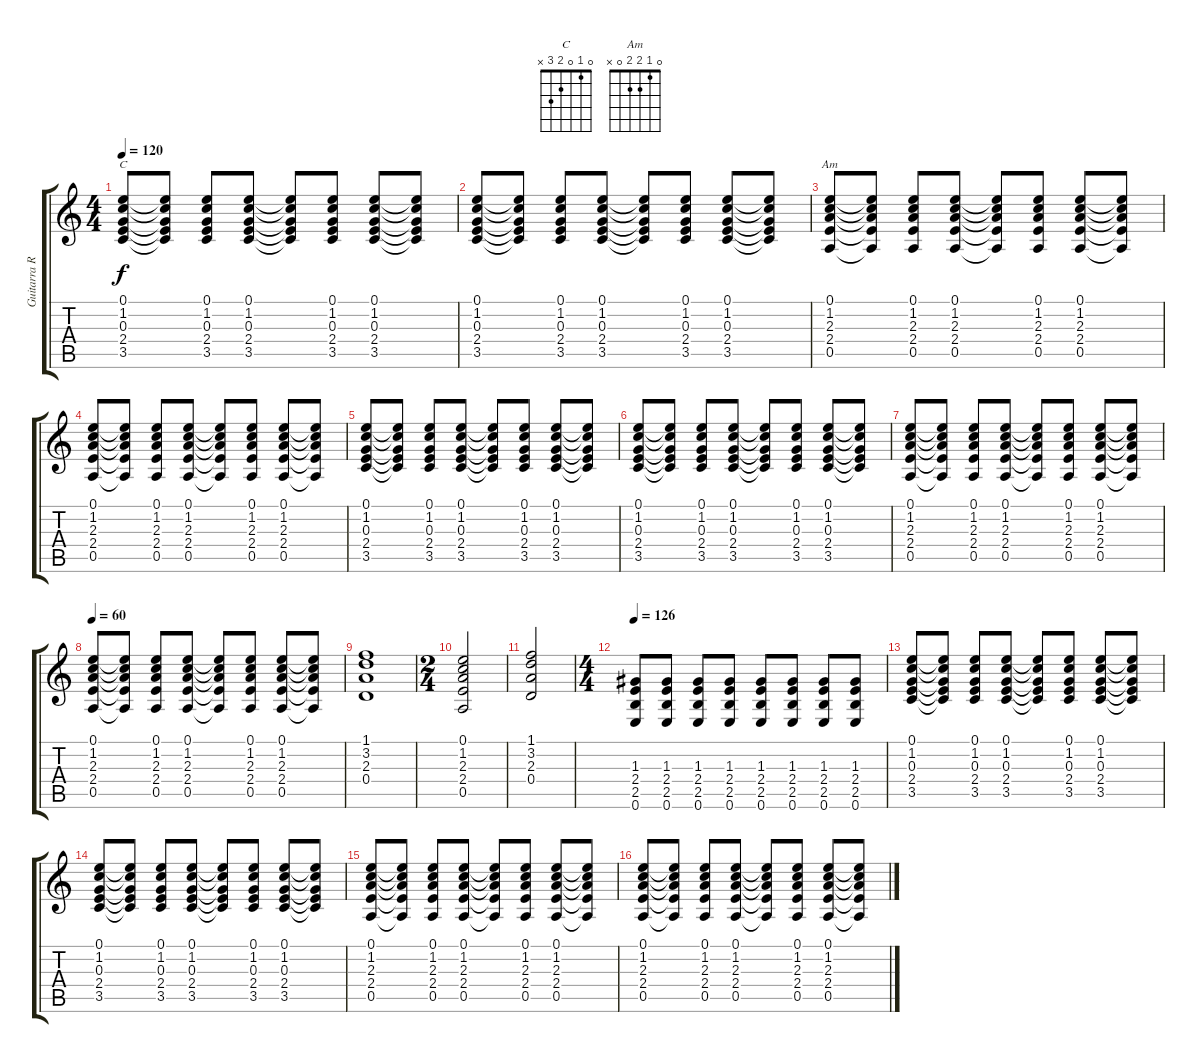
\track ("Guitarra Rítmica" "Guitarra R") {instrument electricguitarjazz}
\staff {score tabs}
\tuning (E4 B3 G3 D3 A2 E2) {hide}
\chord ("C" 0 1 0 2 3 x)
\chord ("Am" 0 1 2 2 0 x)
\ts (4 4)
\tempo 120
\clef g2
\ks c
(0.1 1.2 0.3 2.4 3.5).8{ch "C" dy f instrument electricguitarjazz} (0.1{t} 1.2{t} 0.3{t} 2.4{t} 3.5{t}).8 (0.1 1.2 0.3 2.4 3.5).8 (0.1 1.2 0.3 2.4 3.5).8 (0.1{t} 1.2{t} 0.3{t} 2.4{t} 3.5{t}).8 (0.1 1.2 0.3 2.4 3.5).8 (0.1 1.2 0.3 2.4 3.5).8 (0.1{t} 1.2{t} 0.3{t} 2.4{t} 3.5{t}).8 |
(0.1 1.2 0.3 2.4 3.5).8 (0.1{t} 1.2{t} 0.3{t} 2.4{t} 3.5{t}).8 (0.1 1.2 0.3 2.4 3.5).8 (0.1 1.2 0.3 2.4 3.5).8 (0.1{t} 1.2{t} 0.3{t} 2.4{t} 3.5{t}).8 (0.1 1.2 0.3 2.4 3.5).8 (0.1 1.2 0.3 2.4 3.5).8 (0.1{t} 1.2{t} 0.3{t} 2.4{t} 3.5{t}).8 |
(0.1 1.2 2.3 2.4 0.5).8{ch "Am"} (0.1{t} 1.2{t} 2.3{t} 2.4{t} 0.5{t}).8 (0.1 1.2 2.3 2.4 0.5).8 (0.1 1.2 2.3 2.4 0.5).8 (0.1{t} 1.2{t} 2.3{t} 2.4{t} 0.5{t}).8 (0.1 1.2 2.3 2.4 0.5).8 (0.1 1.2 2.3 2.4 0.5).8 (0.1{t} 1.2{t} 2.3{t} 2.4{t} 0.5{t}).8 |
(0.1 1.2 2.3 2.4 0.5).8 (0.1{t} 1.2{t} 2.3{t} 2.4{t} 0.5{t}).8 (0.1 1.2 2.3 2.4 0.5).8 (0.1 1.2 2.3 2.4 0.5).8 (0.1{t} 1.2{t} 2.3{t} 2.4{t} 0.5{t}).8 (0.1 1.2 2.3 2.4 0.5).8 (0.1 1.2 2.3 2.4 0.5).8 (0.1{t} 1.2{t} 2.3{t} 2.4{t} 0.5{t}).8 |
(0.1 1.2 0.3 2.4 3.5).8 (0.1{t} 1.2{t} 0.3{t} 2.4{t} 3.5{t}).8 (0.1 1.2 0.3 2.4 3.5).8 (0.1 1.2 0.3 2.4 3.5).8 (0.1{t} 1.2{t} 0.3{t} 2.4{t} 3.5{t}).8 (0.1 1.2 0.3 2.4 3.5).8 (0.1 1.2 0.3 2.4 3.5).8 (0.1{t} 1.2{t} 0.3{t} 2.4{t} 3.5{t}).8 |
(0.1 1.2 0.3 2.4 3.5).8 (0.1{t} 1.2{t} 0.3{t} 2.4{t} 3.5{t}).8 (0.1 1.2 0.3 2.4 3.5).8 (0.1 1.2 0.3 2.4 3.5).8 (0.1{t} 1.2{t} 0.3{t} 2.4{t} 3.5{t}).8 (0.1 1.2 0.3 2.4 3.5).8 (0.1 1.2 0.3 2.4 3.5).8 (0.1{t} 1.2{t} 0.3{t} 2.4{t} 3.5{t}).8 |
(0.1 1.2 2.3 2.4 0.5).8 (0.1{t} 1.2{t} 2.3{t} 2.4{t} 0.5{t}).8 (0.1 1.2 2.3 2.4 0.5).8 (0.1 1.2 2.3 2.4 0.5).8 (0.1{t} 1.2{t} 2.3{t} 2.4{t} 0.5{t}).8 (0.1 1.2 2.3 2.4 0.5).8 (0.1 1.2 2.3 2.4 0.5).8 (0.1{t} 1.2{t} 2.3{t} 2.4{t} 0.5{t}).8 |
\tempo 60
(0.1 1.2 2.3 2.4 0.5).8 (0.1{t} 1.2{t} 2.3{t} 2.4{t} 0.5{t}).8 (0.1 1.2 2.3 2.4 0.5).8 (0.1 1.2 2.3 2.4 0.5).8 (0.1{t} 1.2{t} 2.3{t} 2.4{t} 0.5{t}).8 (0.1 1.2 2.3 2.4 0.5).8 (0.1 1.2 2.3 2.4 0.5).8 (0.1{t} 1.2{t} 2.3{t} 2.4{t} 0.5{t}).8 |
(1.1 3.2 2.3 0.4).1 |
\ts (2 4)
(0.1 1.2 2.3 2.4 0.5).2 |
(1.1 3.2 2.3 0.4).2 |
\ts (4 4)
\tempo 126
(1.3 2.4 2.5 0.6).8 (1.3 2.4 2.5 0.6).8 (1.3 2.4 2.5 0.6).8 (1.3 2.4 2.5 0.6).8 (1.3 2.4 2.5 0.6).8 (1.3 2.4 2.5 0.6).8 (1.3 2.4 2.5 0.6).8 (1.3 2.4 2.5 0.6).8 |
(0.1 1.2 0.3 2.4 3.5).8 (0.1{t} 1.2{t} 0.3{t} 2.4{t} 3.5{t}).8 (0.1 1.2 0.3 2.4 3.5).8 (0.1 1.2 0.3 2.4 3.5).8 (0.1{t} 1.2{t} 0.3{t} 2.4{t} 3.5{t}).8 (0.1 1.2 0.3 2.4 3.5).8 (0.1 1.2 0.3 2.4 3.5).8 (0.1{t} 1.2{t} 0.3{t} 2.4{t} 3.5{t}).8 |
(0.1 1.2 0.3 2.4 3.5).8 (0.1{t} 1.2{t} 0.3{t} 2.4{t} 3.5{t}).8 (0.1 1.2 0.3 2.4 3.5).8 (0.1 1.2 0.3 2.4 3.5).8 (0.1{t} 1.2{t} 0.3{t} 2.4{t} 3.5{t}).8 (0.1 1.2 0.3 2.4 3.5).8 (0.1 1.2 0.3 2.4 3.5).8 (0.1{t} 1.2{t} 0.3{t} 2.4{t} 3.5{t}).8 |
(0.1 1.2 2.3 2.4 0.5).8 (0.1{t} 1.2{t} 2.3{t} 2.4{t} 0.5{t}).8 (0.1 1.2 2.3 2.4 0.5).8 (0.1 1.2 2.3 2.4 0.5).8 (0.1{t} 1.2{t} 2.3{t} 2.4{t} 0.5{t}).8 (0.1 1.2 2.3 2.4 0.5).8 (0.1 1.2 2.3 2.4 0.5).8 (0.1{t} 1.2{t} 2.3{t} 2.4{t} 0.5{t}).8 |
(0.1 1.2 2.3 2.4 0.5).8 (0.1{t} 1.2{t} 2.3{t} 2.4{t} 0.5{t}).8 (0.1 1.2 2.3 2.4 0.5).8 (0.1 1.2 2.3 2.4 0.5).8 (0.1{t} 1.2{t} 2.3{t} 2.4{t} 0.5{t}).8 (0.1 1.2 2.3 2.4 0.5).8 (0.1 1.2 2.3 2.4 0.5).8 (0.1{t} 1.2{t} 2.3{t} 2.4{t} 0.5{t}).8
